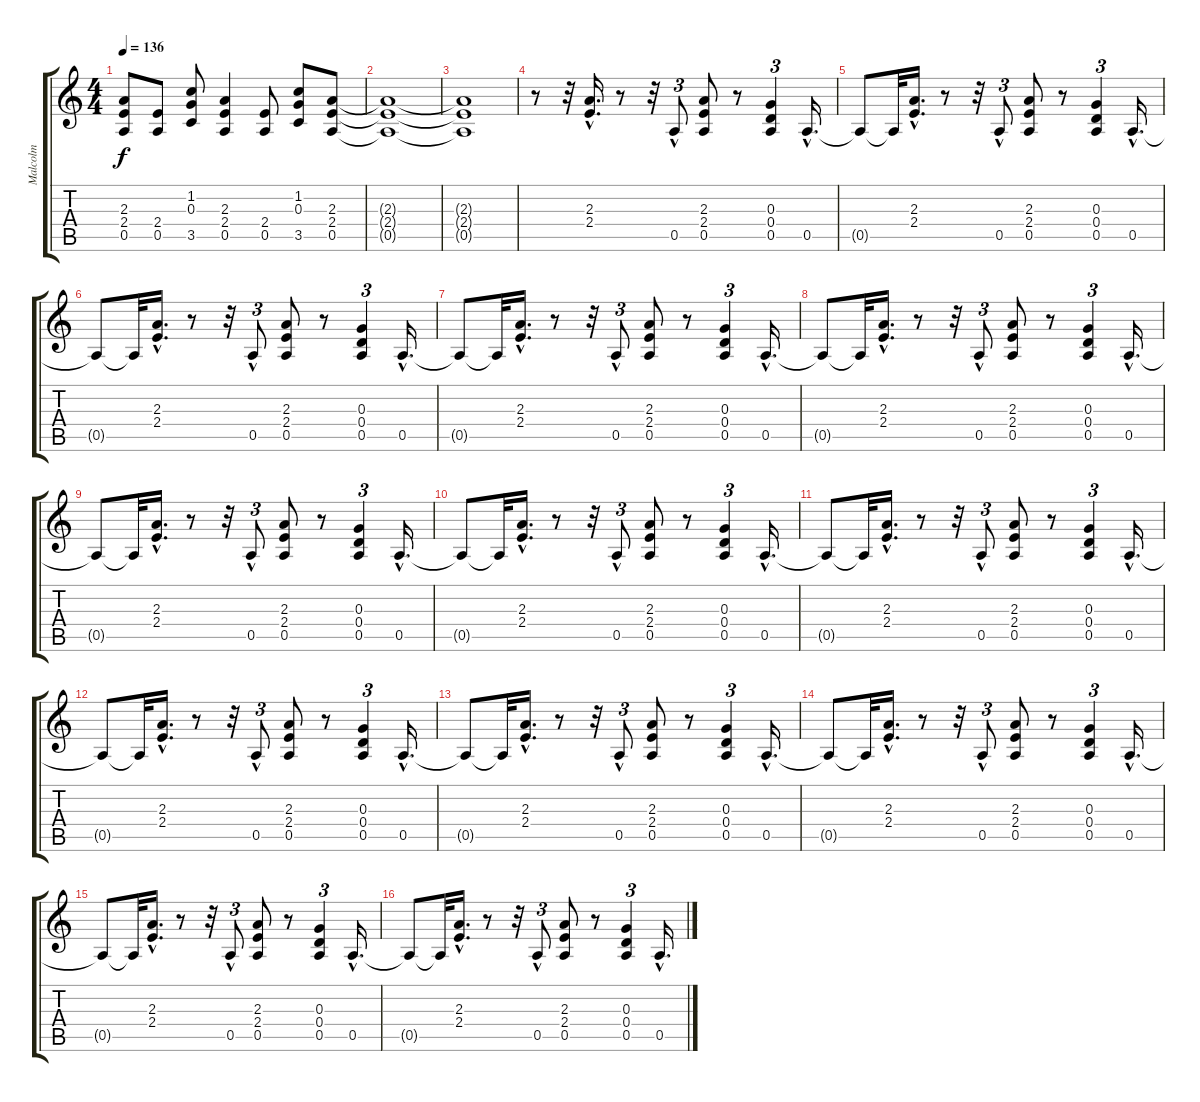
\track ("Malcolm" "Malcolm") {instrument overdrivenguitar}
\staff {score tabs}
\tuning (E4 B3 G3 D3 A2 E2) {hide}
\ts (4 4)
\tempo 136
\clef g2
\ks c
(2.3{t} 2.4{t} 0.5{t}).8{dy f} (2.4 0.5).8 (1.2 0.3 3.5).8 (2.3 2.4 0.5).4 (2.4 0.5).8 (1.2 0.3 3.5).8 (2.3 2.4 0.5).8 |
(2.3{t} 2.4{t} 0.5{t}).1 |
(2.3{t} 2.4{t} 0.5{t}).1 |
r.8 r.32 (2.3{hac} 2.4{hac}).16{d} r.8 r.32 0.5{hac}.8{tu (3 2)} (2.3 2.4 0.5).8 r.8 (0.3 0.4 0.5).4{tu (3 2)} 0.5{hac}.16{d} |
0.5{t}.8 0.5{t}.32 (2.3{hac} 2.4{hac}).16{d} r.8 r.32 0.5{hac}.8{tu (3 2)} (2.3 2.4 0.5).8 r.8 (0.3 0.4 0.5).4{tu (3 2)} 0.5{hac}.16{d} |
0.5{t}.8 0.5{t}.32 (2.3{hac} 2.4{hac}).16{d} r.8 r.32 0.5{hac}.8{tu (3 2)} (2.3 2.4 0.5).8 r.8 (0.3 0.4 0.5).4{tu (3 2)} 0.5{hac}.16{d} |
0.5{t}.8 0.5{t}.32 (2.3{hac} 2.4{hac}).16{d} r.8 r.32 0.5{hac}.8{tu (3 2)} (2.3 2.4 0.5).8 r.8 (0.3 0.4 0.5).4{tu (3 2)} 0.5{hac}.16{d} |
0.5{t}.8 0.5{t}.32 (2.3{hac} 2.4{hac}).16{d} r.8 r.32 0.5{hac}.8{tu (3 2)} (2.3 2.4 0.5).8 r.8 (0.3 0.4 0.5).4{tu (3 2)} 0.5{hac}.16{d} |
0.5{t}.8 0.5{t}.32 (2.3{hac} 2.4{hac}).16{d} r.8 r.32 0.5{hac}.8{tu (3 2)} (2.3 2.4 0.5).8 r.8 (0.3 0.4 0.5).4{tu (3 2)} 0.5{hac}.16{d} |
0.5{t}.8 0.5{t}.32 (2.3{hac} 2.4{hac}).16{d} r.8 r.32 0.5{hac}.8{tu (3 2)} (2.3 2.4 0.5).8 r.8 (0.3 0.4 0.5).4{tu (3 2)} 0.5{hac}.16{d} |
0.5{t}.8 0.5{t}.32 (2.3{hac} 2.4{hac}).16{d} r.8 r.32 0.5{hac}.8{tu (3 2)} (2.3 2.4 0.5).8 r.8 (0.3 0.4 0.5).4{tu (3 2)} 0.5{hac}.16{d} |
0.5{t}.8 0.5{t}.32 (2.3{hac} 2.4{hac}).16{d} r.8 r.32 0.5{hac}.8{tu (3 2)} (2.3 2.4 0.5).8 r.8 (0.3 0.4 0.5).4{tu (3 2)} 0.5{hac}.16{d} |
0.5{t}.8 0.5{t}.32 (2.3{hac} 2.4{hac}).16{d} r.8 r.32 0.5{hac}.8{tu (3 2)} (2.3 2.4 0.5).8 r.8 (0.3 0.4 0.5).4{tu (3 2)} 0.5{hac}.16{d} |
0.5{t}.8 0.5{t}.32 (2.3{hac} 2.4{hac}).16{d} r.8 r.32 0.5{hac}.8{tu (3 2)} (2.3 2.4 0.5).8 r.8 (0.3 0.4 0.5).4{tu (3 2)} 0.5{hac}.16{d} |
0.5{t}.8 0.5{t}.32 (2.3{hac} 2.4{hac}).16{d} r.8 r.32 0.5{hac}.8{tu (3 2)} (2.3 2.4 0.5).8 r.8 (0.3 0.4 0.5).4{tu (3 2)} 0.5{hac}.16{d} |
0.5{t}.8 0.5{t}.32 (2.3{hac} 2.4{hac}).16{d} r.8 r.32 0.5{hac}.8{tu (3 2)} (2.3 2.4 0.5).8 r.8 (0.3 0.4 0.5).4{tu (3 2)} 0.5{hac}.16{d}
